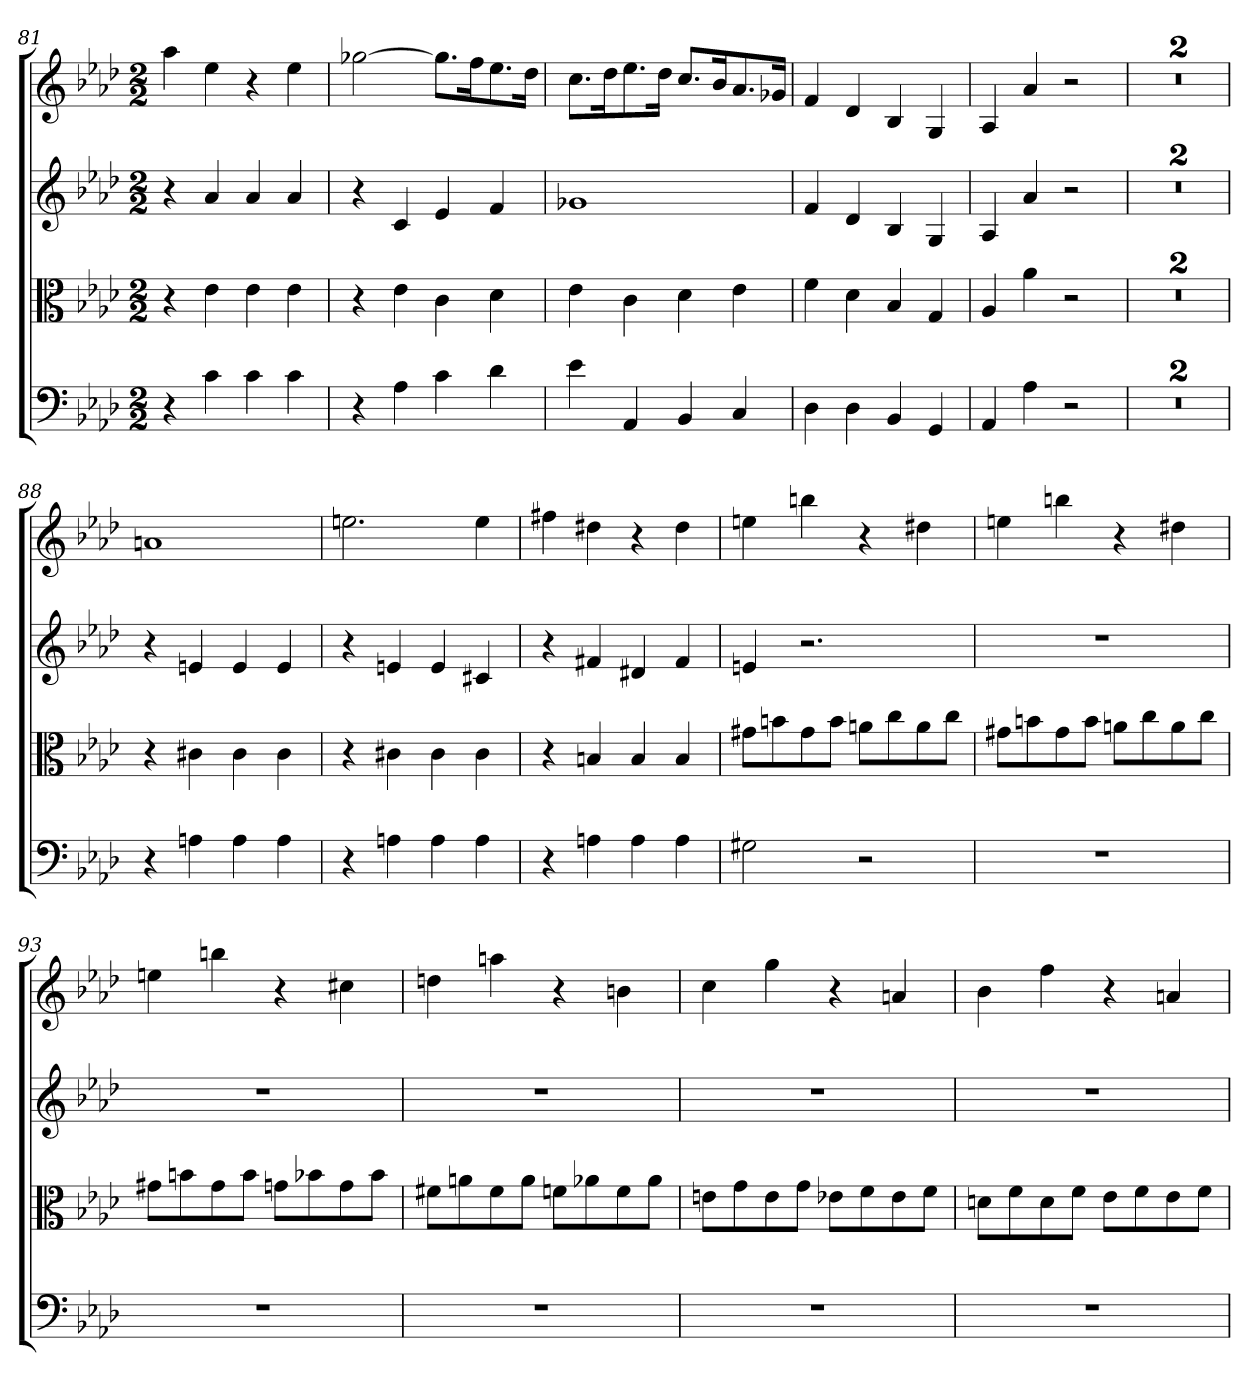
**kern	**kern	**kern	**kern
*part4	*part3	*part2	*part1
*staff4	*staff3	*staff2	*staff1
*clefF4	*clefC3	*	*
*k[b-e-a-d-]	*k[b-e-a-d-]	*k[b-e-a-d-]	*k[b-e-a-d-]
*f:	*f:	*f:	*f:
*M2/2	*M2/2	*M2/2	*M2/2
=81	=81	=81	=81
4r	4r	4r	4aa-
4c	4e-	4a-	4ee-
4c	4e-	4a-	4r
4c	4e-	4a-	4ee-
=82	=82	=82	=82
4r	4r	4r	[2gg-X
4A-	4e-	4c	.
4c	4c	4e-	8.gg-L]
.	.	.	16ffK
4d-	4d-	4f	8.ee-
.	.	.	16dd-Jk
=83	=83	=83	=83
4e-	4e-	1g-X	8.ccL
.	.	.	16dd-K
4AA-	4c	.	8.ee-
.	.	.	16dd-Jk
4BB-	4d-	.	8.ccL
.	.	.	16b-K
4C	4e-	.	8.a-
.	.	.	16g-XJk
=84	=84	=84	=84
4D-	4f	4f	4f
4D-	4d-	4d-	4d-
4BB-	4B-	4B-	4B-
4GG	4G	4G	4G
=85	=85	=85	=85
4AA-	4A-	4A-	4A-
4A-	4a-	4a-	4a-
2r	2r	2r	2r
=86	=86	=86	=86
1r	1r	1r	1r
=87	=87	=87	=87
1r	1r	1r	1r
=88	=88	=88	=88
4r	4r	4r	1an
4An	4c#X	4en	.
4A	4c#	4e	.
4A	4c#	4e	.
=89	=89	=89	=89
4r	4r	4r	2.een
4An	4c#X	4en	.
4A	4c#	4e	.
4A	4c#	4c#X	4ee
=90	=90	=90	=90
4r	4r	4r	4ff#X
4An	4Bn	4f#X	4dd#X
4A	4B	4d#X	4r
4A	4B	4f#	4dd#
=91	=91	=91	=91
2G#X	8g#X\L	4en	4een
.	8bn\	.	.
.	8g#\	2.r	4bbn
.	8b\J	.	.
2r	8an\L	.	4r
.	8cc\	.	.
.	8a\	.	4dd#X
.	8cc\J	.	.
=92	=92	=92	=92
1r	8g#X\L	1r	4een
.	8bn\	.	.
.	8g#\	.	4bbn
.	8b\J	.	.
.	8an\L	.	4r
.	8cc\	.	.
.	8a\	.	4dd#X
.	8cc\J	.	.
=93	=93	=93	=93
1r	8g#X\L	1r	4een
.	8bn\	.	.
.	8g#\	.	4bbn
.	8b\J	.	.
.	8gn\L	.	4r
.	8b-X\	.	.
.	8g\	.	4cc#X
.	8b-\J	.	.
=94	=94	=94	=94
1r	8f#X\L	1r	4ddn
.	8an\	.	.
.	8f#\	.	4aan
.	8a\J	.	.
.	8fn\L	.	4r
.	8a-X\	.	.
.	8f\	.	4bn
.	8a-\J	.	.
=95	=95	=95	=95
1r	8en\L	1r	4cc
.	8g\	.	.
.	8e\	.	4gg
.	8g\J	.	.
.	8e-X\L	.	4r
.	8f\	.	.
.	8e-\	.	4an
.	8f\J	.	.
=96	=96	=96	=96
1r	8dn\L	1r	4b-
.	8f\	.	.
.	8d\	.	4ff
.	8f\J	.	.
.	8e-\L	.	4r
.	8f\	.	.
.	8e-\	.	4an
.	8f\J	.	.
=	=	=	=
*-	*-	*-	*-
